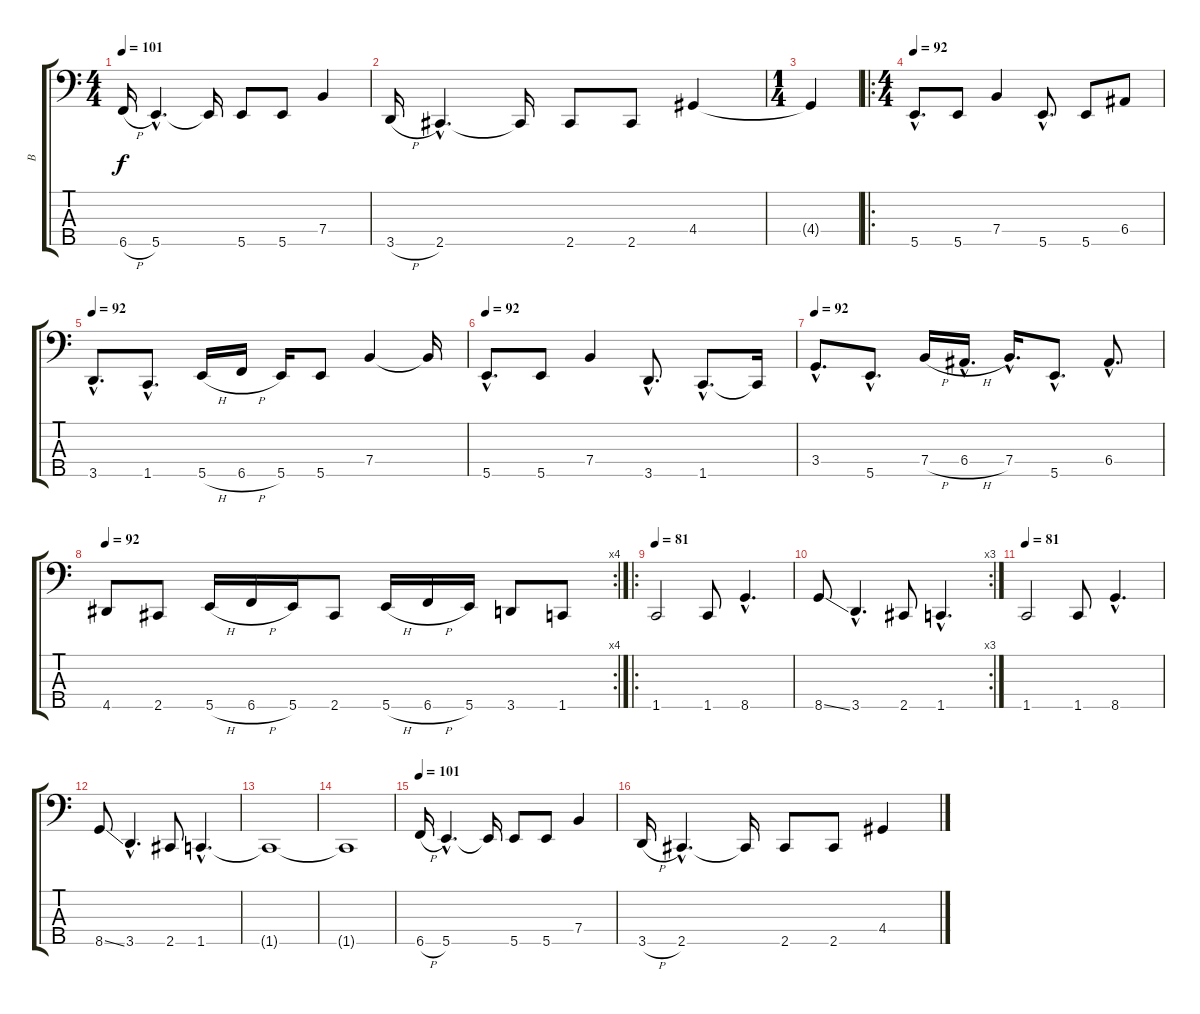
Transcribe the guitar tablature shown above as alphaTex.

\track ("B" "B") {instrument electricbassfinger}
\staff {score tabs}
\tuning (G2 D2 A1 E1 B0) {hide}
\ts (4 4)
\tempo 101
\clef f4
\ks c
6.5{h}.16{dy f} 5.5{hac}.4{d} 5.5{t}.16 5.5.8 5.5.8 7.4.4 |
3.5{h}.16 2.5{hac}.4{d} 2.5{t}.16 2.5.8 2.5.8 4.4.4 |
\ts (1 4)
4.4{t}.4 |
\ro
\ts (4 4)
\tempo 92
5.5{hac}.8{d} 5.5.8 7.4.4 5.5{hac}.8{d} 5.5.8 6.4.8 |
\tempo 92
3.5{hac}.8{d} 1.5{hac}.8{d} 5.5{h}.16 6.5{h}.16 5.5.16 5.5.8 7.4.4 7.4{t}.16 |
\tempo 92
5.5{hac}.8{d} 5.5.8 7.4.4 3.5{hac}.8{d} 1.5{hac}.8{d} 1.5{t}.16 |
\tempo 92
3.4{hac}.8{d} 5.5{hac}.8{d} 7.4{h}.16 6.4{h hac}.16{d} 7.4{hac}.16{d} 5.5{hac}.8{d} 6.4{hac}.8{d} |
\rc 4
\tempo 92
4.5.8 2.5.8 5.5{h}.16 6.5{h}.16 5.5.16 2.5.8 5.5{h}.16 6.5{h}.16 5.5.16 3.5.8 1.5.8 |
\ro
\tempo 81
1.5.2 1.5.8 8.5{hac}.4{d} |
\rc 3
8.5{ss}.8 3.5{hac}.4{d} 2.5.8 1.5{hac}.4{d} |
\tempo 81
1.5.2 1.5.8 8.5{hac}.4{d} |
8.5{ss}.8 3.5{hac}.4{d} 2.5.8 1.5{hac}.4{d} |
1.5{t}.1 |
1.5{t}.1 |
\tempo 101
6.5{h}.16 5.5{hac}.4{d} 5.5{t}.16 5.5.8 5.5.8 7.4.4 |
3.5{h}.16 2.5{hac}.4{d} 2.5{t}.16 2.5.8 2.5.8 4.4.4
